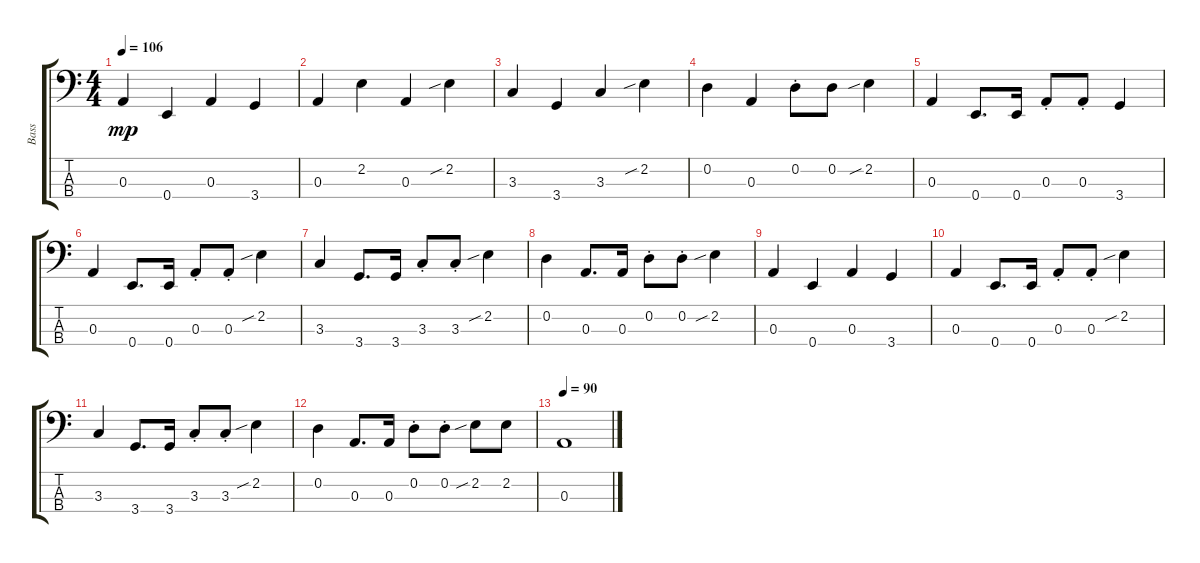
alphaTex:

\track ("Bass" "Bass") {instrument electricbassfinger}
\staff {score tabs}
\tuning (G2 D2 A1 E1) {hide}
\ts (4 4)
\tempo 106
\clef f4
\ks c
0.3.4{dy mp} 0.4.4 0.3.4 3.4.4 |
0.3.4 2.2.4 0.3.4 2.2{sib}.4 |
3.3.4 3.4.4 3.3.4 2.2{sib}.4 |
0.2.4 0.3.4 0.2{st}.8 0.2.8 2.2{sib}.4 |
0.3.4 0.4.8{d} 0.4.16 0.3{st}.8 0.3{st}.8 3.4.4 |
0.3.4 0.4.8{d} 0.4.16 0.3{st}.8 0.3{st}.8 2.2{sib}.4 |
3.3.4 3.4.8{d} 3.4.16 3.3{st}.8 3.3{st}.8 2.2{sib}.4 |
0.2.4 0.3.8{d} 0.3.16 0.2{st}.8 0.2{st}.8 2.2{sib}.4 |
0.3.4 0.4.4 0.3.4 3.4.4 |
0.3.4 0.4.8{d} 0.4.16 0.3{st}.8 0.3{st}.8 2.2{sib}.4 |
3.3.4 3.4.8{d} 3.4.16 3.3{st}.8 3.3{st}.8 2.2{sib}.4 |
0.2.4 0.3.8{d} 0.3.16 0.2{st}.8 0.2{st}.8 2.2{sib}.8 2.2.8 |
\tempo 90
0.3.1
